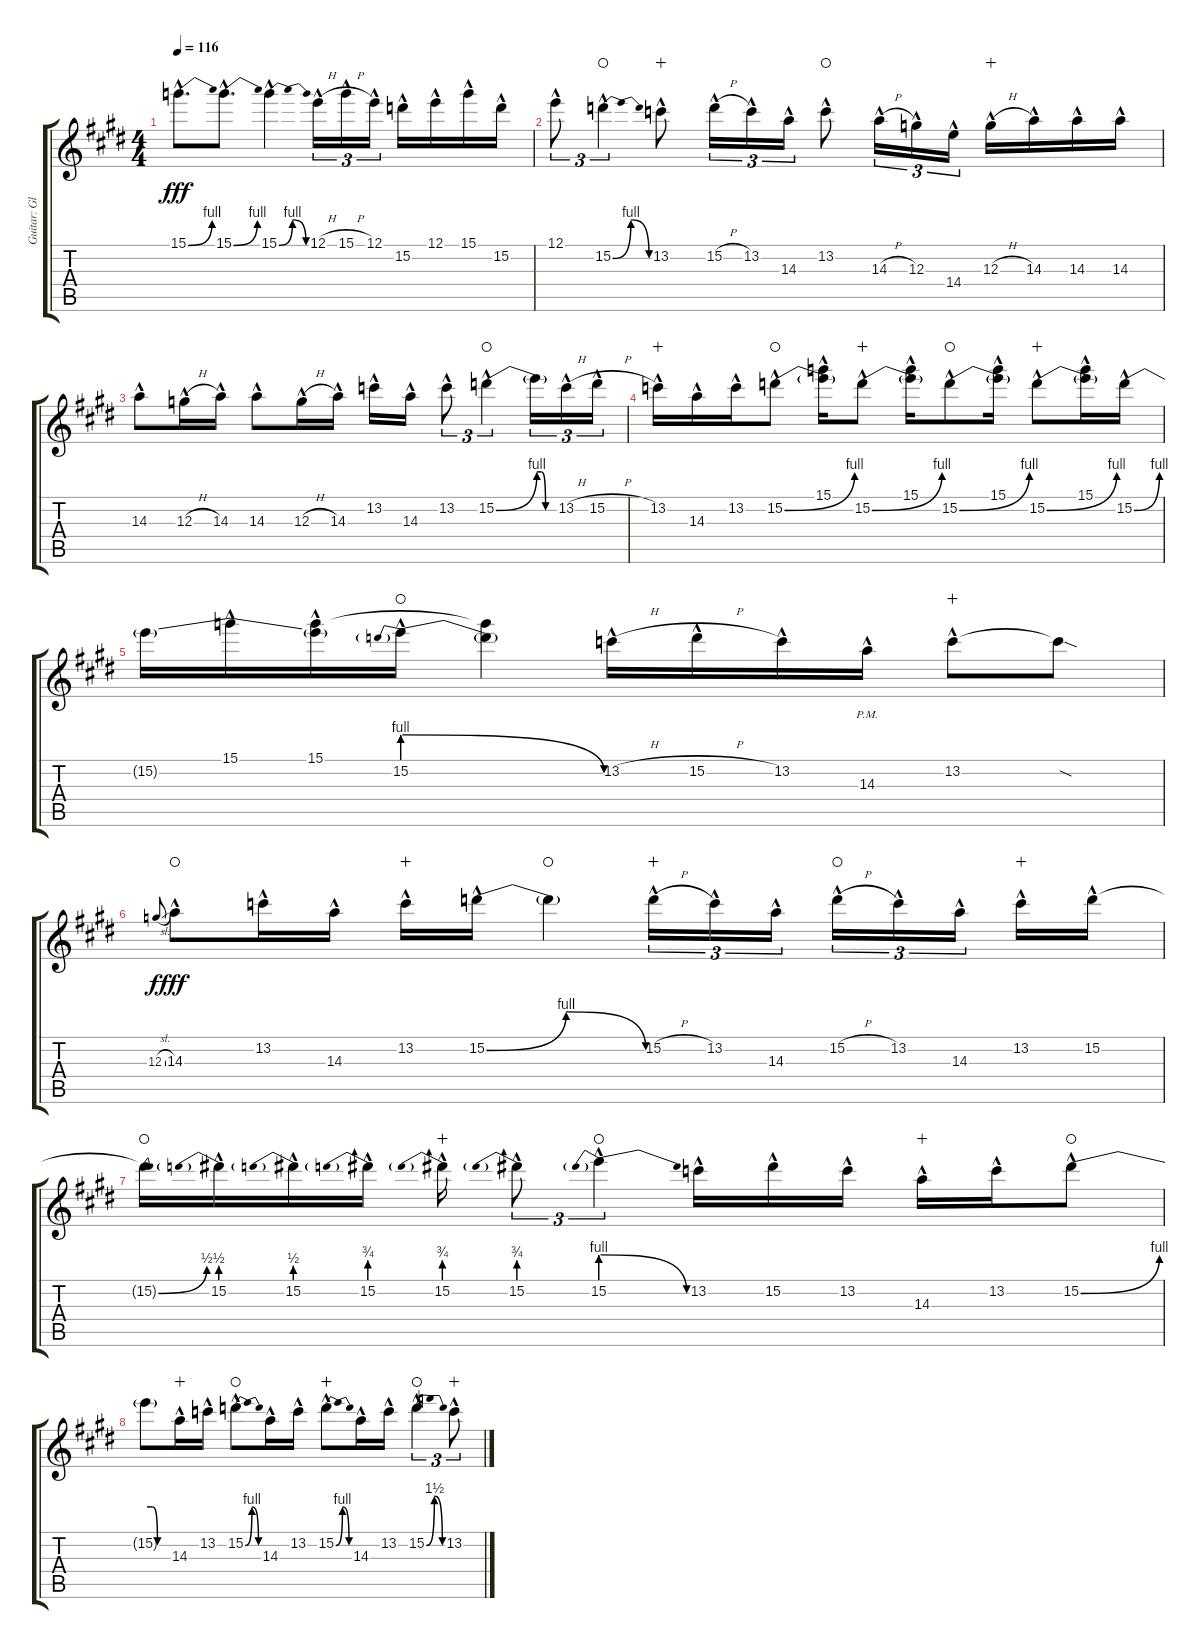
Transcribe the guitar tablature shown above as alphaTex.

\track ("Guitar: Glenn" "Guitar: Gl") {instrument distortionguitar}
\staff {score tabs}
\tuning (E4 B3 G3 D3 A2 E2) {hide}
\ts (4 4)
\tempo 116
\clef g2
\ks e
15.1{be (bend 0 0 60 4) hac}.8{d dy fff} 15.1{be (bend 0 0 60 4) hac}.8{d} 15.1{be (bendrelease 0 0 15 4 44 4 60 0) hac}.4 12.1{h hac}.16{tu (3 2)} 15.1{h hac}.16{tu (3 2)} 12.1{hac}.16{tu (3 2)} 15.2{hac}.16 12.1{hac}.16 15.1{hac}.16 15.2{hac}.16 |
12.1{hac}.8{tu (3 2)} 15.2{be (bendrelease 0 0 25 4 46 4 60 0) hac}.4{tu (3 2) waho} 13.2{hac}.8{wahc} 15.2{h hac}.16{tu (3 2)} 13.2{hac}.16{tu (3 2)} 14.3{hac}.16{tu (3 2)} 13.2{hac}.8{waho} 14.3{h hac}.16{tu (3 2)} 12.3{hac}.16{tu (3 2)} 14.4{hac}.16{tu (3 2)} 12.3{h hac}.16{wahc} 14.3{hac}.16 14.3{hac}.16 14.3{hac}.16 |
14.3{hac}.8 12.3{h hac}.16 14.3{hac}.16 14.3{hac}.8 12.3{h hac}.16 14.3{hac}.16 13.2{hac}.16 14.3{hac}.16 13.2{hac}.8{tu (3 2)} 15.2{be (bend 0 0 60 4) hac}.4{tu (3 2) waho} 15.2{be (custom 0 4 15 4 30 0 60 0) t}.16{tu (3 2)} 13.2{h hac}.16{tu (3 2)} 15.2{h hac}.16{tu (3 2)} |
13.2{hac}.16{wahc} 14.3{hac}.16 13.2{hac}.16 15.2{be (bend 0 0 60 4) hac}.8{waho} (15.1{hac} 15.2{t}).16 15.2{be (bend 0 0 60 4) hac}.8{wahc} (15.1{hac} 15.2{t}).16 15.2{be (bend 0 0 60 4) hac}.8{waho} (15.1{hac} 15.2{t}).16 15.2{be (bend 0 0 60 4) hac}.8{wahc} (15.1{hac} 15.2{t}).16 15.2{be (bend 0 0 60 4) hac}.16 |
15.2{t}.16 15.1{hac}.16 (15.1{hac} 15.2{t}).16 15.2{be (prebendrelease 0 4 60 0) hac}.16{waho} (15.1{t} 15.2{t}).4 13.2{h hac}.16 15.2{h hac}.16 13.2{hac}.16 14.3{hac pm}.16 13.2{hac}.8{wahc} 13.2{sod t}.8 |
12.3{sl}.8{gr onbeat dy f} 14.3{hac}.8{dy fff waho} 13.2{hac}.16 14.3{hac}.16 13.2{hac}.16{wahc} 15.2{be (bendrelease 0 0 36 4 46 4 60 0) hac}.16 15.2{t}.4{waho} 15.2{h hac}.16{tu (3 2) wahc} 13.2{hac}.16{tu (3 2)} 14.3{hac}.16{tu (3 2)} 15.2{h hac}.16{tu (3 2) waho} 13.2{hac}.16{tu (3 2)} 14.3{hac}.16{tu (3 2) beam splitsecondary} 13.2{hac}.16{wahc} 15.2{hac}.16 |
15.2{be (bend 0 0 60 2) t}.16{waho} 15.2{be (prebend 0 2 60 2) hac}.16 15.2{be (prebend 0 2 60 2) hac}.16 15.2{be (prebend 0 3 60 3) hac}.16 15.2{be (prebend 0 3 60 3) hac}.16{wahc} 15.2{be (prebend 0 3 60 3) hac}.8{tu (3 2)} 15.2{be (prebendrelease 0 4 60 0) hac}.4{tu (3 2) waho} 13.2{hac}.16 15.2{hac}.16 13.2{hac}.16 14.3{hac}.16{wahc} 13.2{hac}.16 15.2{be (bend 0 0 60 4) hac}.8{waho} |
15.2{be (custom 0 4 15 4 30 0 60 0) t}.8 14.3{hac}.16{wahc} 13.2{hac}.16 15.2{be (bendrelease 0 0 15 4 46 4 60 0) hac}.8{waho} 14.3{hac}.16 13.2{hac}.16 15.2{be (bendrelease 0 0 15 4 46 4 60 0) hac}.8{wahc} 14.3{hac}.16 13.2{hac}.16 15.2{be (bendrelease 0 0 24 6 45 6 60 0) hac}.4{tu (3 2) waho} 13.2{hac}.8{tu (3 2) wahc}
